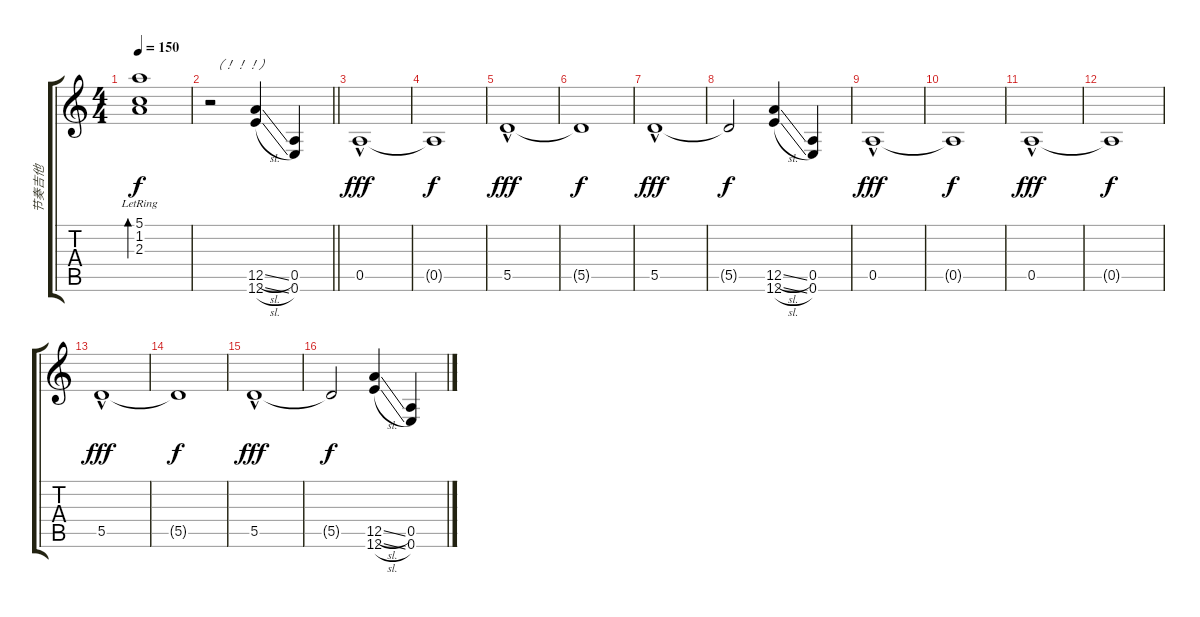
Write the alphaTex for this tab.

\track ("节奏吉他" "节奏吉他") {instrument overdrivenguitar}
\staff {score tabs}
\tuning (E4 B3 G3 D3 A2 E2) {hide}
\ts (4 4)
\tempo 150
\clef g2
\ks c
(5.1{lr} 1.2 2.3{lr}).1{bd 240 dy f} |
\barLineRight lightlight
r.2{txt "（！！！）" volume 16 instrument overdrivenguitar} (12.5{sl} 12.6{sl}).4 (0.5 0.6).4 |
0.5{hac}.1{dy fff} |
0.5{t}.1{dy f} |
5.5{hac}.1{dy fff} |
5.5{t}.1{dy f} |
5.5{hac}.1{dy fff} |
5.5{t}.2{dy f} (12.5{sl} 12.6{sl}).4 (0.5 0.6).4 |
0.5{hac}.1{dy fff} |
0.5{t}.1{dy f} |
0.5{hac}.1{dy fff} |
0.5{t}.1{dy f} |
5.5{hac}.1{dy fff} |
5.5{t}.1{dy f} |
5.5{hac}.1{dy fff} |
5.5{t}.2{dy f} (12.5{sl} 12.6{sl}).4 (0.5 0.6).4
